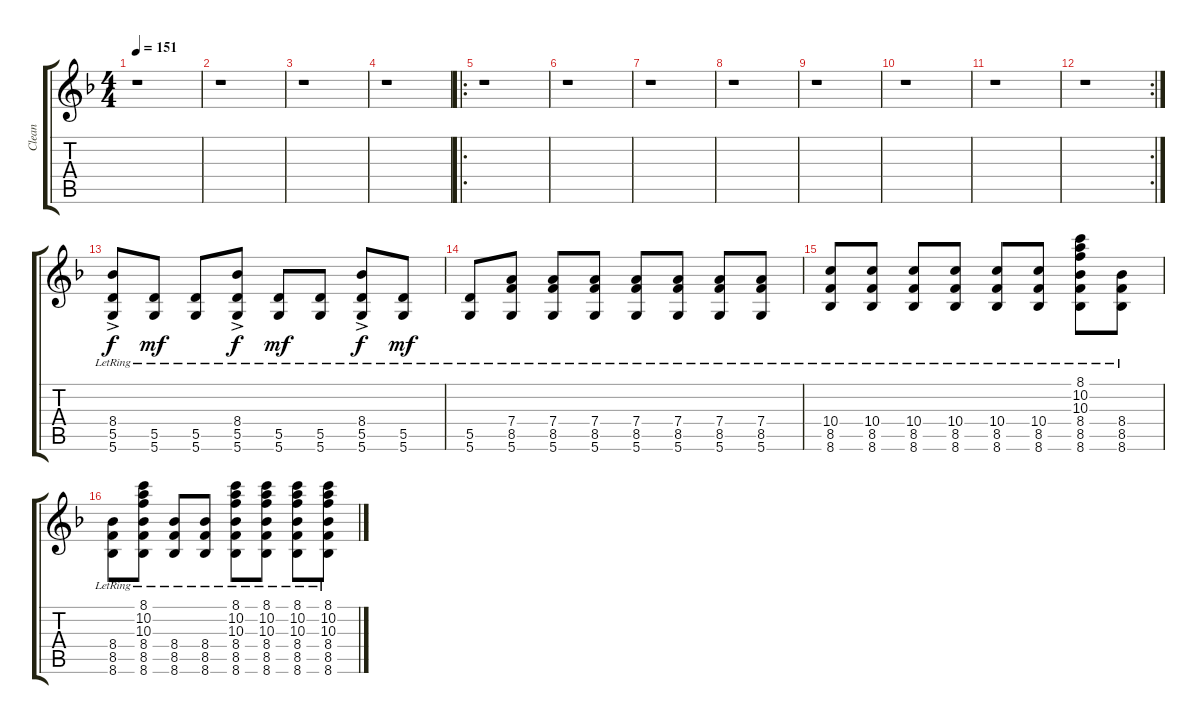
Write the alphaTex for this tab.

\track ("Clean" "Clean") {instrument electricguitarjazz}
\staff {score tabs}
\tuning (E4 B3 G3 D3 A2 D2) {hide}
\ts (4 4)
\tempo 151
\clef g2
\ks f
r.1{dy f} |
r.1 |
r.1 |
r.1 |
\ro
r.1 |
r.1 |
r.1 |
r.1 |
r.1 |
r.1 |
r.1 |
\rc 2
r.1 |
(8.4{ac lr} 5.5{ac lr} 5.6{ac lr}).8 (5.5{lr} 5.6{lr}).8{dy mf} (5.5{lr} 5.6{lr}).8 (8.4{ac lr} 5.5{ac lr} 5.6{ac lr}).8{dy f} (5.5{lr} 5.6{lr}).8{dy mf} (5.5{lr} 5.6{lr}).8 (8.4{ac lr} 5.5{ac lr} 5.6{ac lr}).8{dy f} (5.5{lr} 5.6{lr}).8{dy mf} |
(5.5{lr} 5.6{lr}).8 (7.4{lr} 8.5{lr} 5.6{lr}).8 (7.4{lr} 8.5{lr} 5.6{lr}).8 (7.4{lr} 8.5{lr} 5.6{lr}).8 (7.4{lr} 8.5{lr} 5.6{lr}).8 (7.4{lr} 8.5{lr} 5.6{lr}).8 (7.4{lr} 8.5{lr} 5.6{lr}).8 (7.4{lr} 8.5{lr} 5.6{lr}).8 |
(10.4{lr} 8.5{lr} 8.6{lr}).8 (10.4{lr} 8.5{lr} 8.6{lr}).8 (10.4{lr} 8.5{lr} 8.6{lr}).8 (10.4{lr} 8.5{lr} 8.6{lr}).8 (10.4{lr} 8.5{lr} 8.6{lr}).8 (10.4{lr} 8.5{lr} 8.6{lr}).8 (8.1{lr} 10.2{lr} 10.3{lr} 8.4{lr} 8.5{lr} 8.6{lr}).8 (8.4{lr} 8.5{lr} 8.6{lr}).8 |
(8.4{lr} 8.5{lr} 8.6{lr}).8 (8.1{lr} 10.2{lr} 10.3{lr} 8.4{lr} 8.5{lr} 8.6{lr}).8 (8.4{lr} 8.5{lr} 8.6{lr}).8 (8.4{lr} 8.5{lr} 8.6{lr}).8 (8.1{lr} 10.2{lr} 10.3{lr} 8.4{lr} 8.5{lr} 8.6{lr}).8 (8.1{lr} 10.2{lr} 10.3{lr} 8.4{lr} 8.5{lr} 8.6{lr}).8 (8.1{lr} 10.2{lr} 10.3{lr} 8.4{lr} 8.5{lr} 8.6{lr}).8 (8.1{lr} 10.2{lr} 10.3{lr} 8.4{lr} 8.5{lr} 8.6{lr}).8
